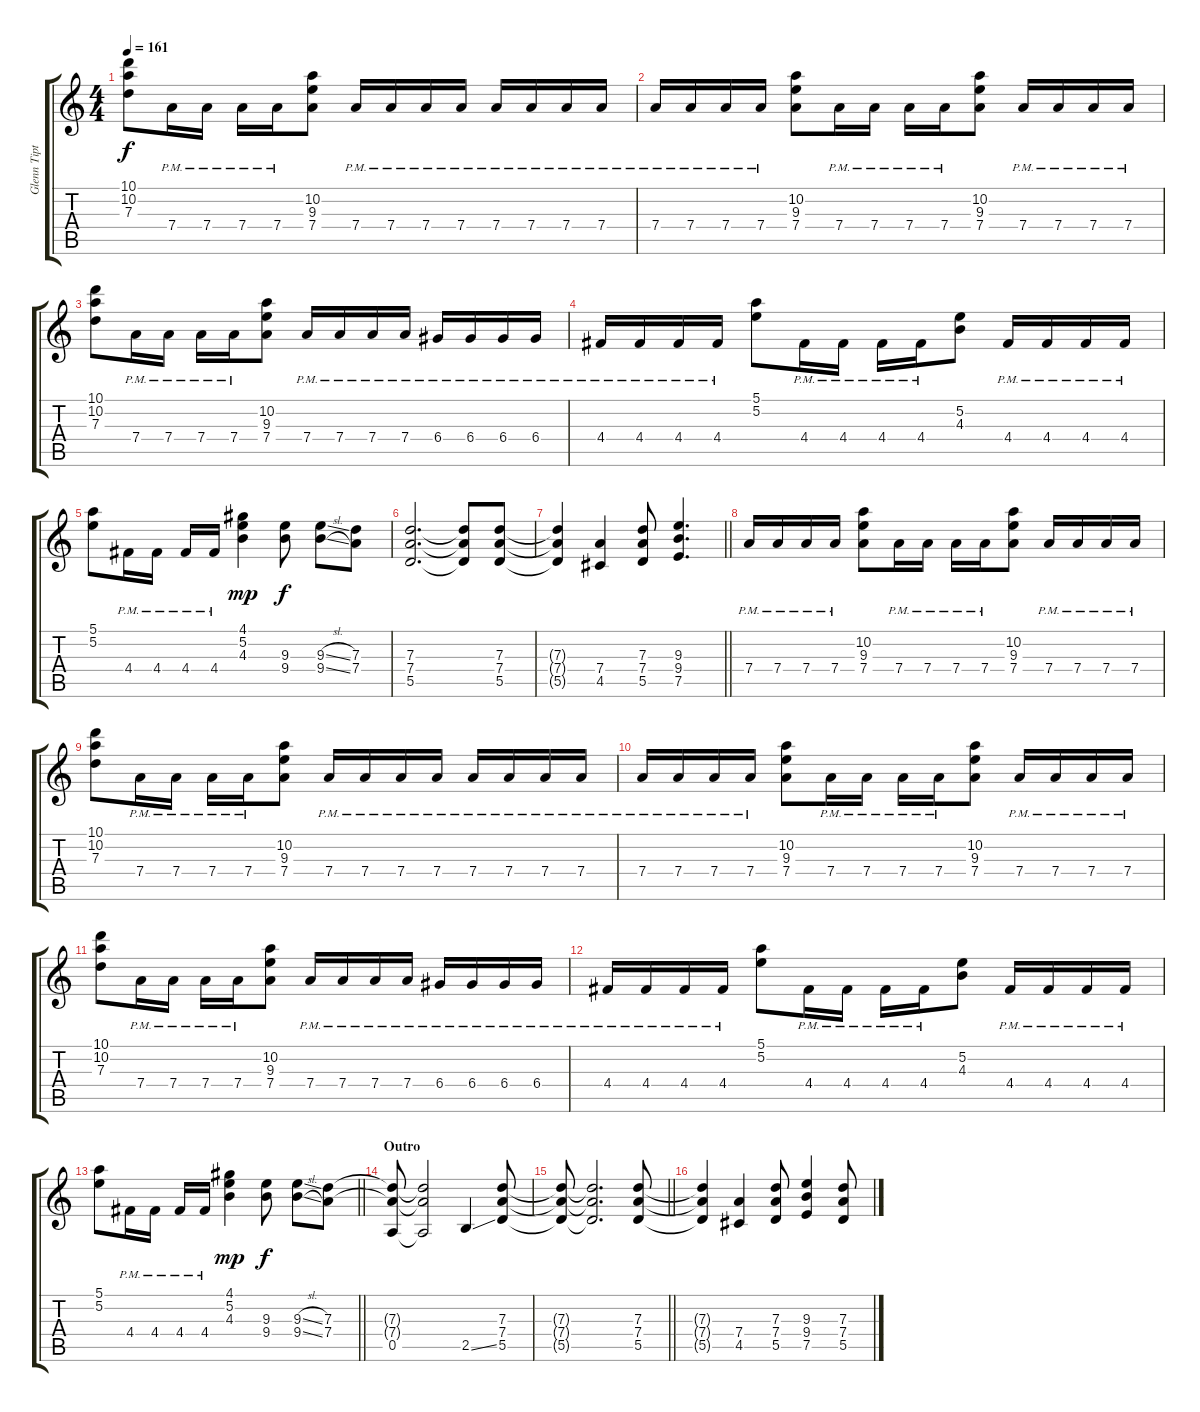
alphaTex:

\track ("Glenn Tipton" "Glenn Tipt") {instrument distortionguitar}
\staff {score tabs}
\tuning (E4 B3 G3 D3 A2 E2) {hide}
\ts (4 4)
\tempo 161
\clef g2
\ks c
(10.1 10.2 7.3).8{dy f} 7.4{pm}.16 7.4{pm}.16 7.4{pm}.16 7.4{pm}.16 (10.2 9.3 7.4).8 7.4{pm}.16 7.4{pm}.16 7.4{pm}.16 7.4{pm}.16 7.4{pm}.16 7.4{pm}.16 7.4{pm}.16 7.4{pm}.16 |
7.4{pm}.16 7.4{pm}.16 7.4{pm}.16 7.4{pm}.16 (10.2 9.3 7.4).8 7.4{pm}.16 7.4{pm}.16 7.4{pm}.16 7.4{pm}.16 (10.2 9.3 7.4).8 7.4{pm}.16 7.4{pm}.16 7.4{pm}.16 7.4{pm}.16 |
(10.1 10.2 7.3).8 7.4{pm}.16 7.4{pm}.16 7.4{pm}.16 7.4{pm}.16 (10.2 9.3 7.4).8 7.4{pm}.16 7.4{pm}.16 7.4{pm}.16 7.4{pm}.16 6.4{pm}.16 6.4{pm}.16 6.4{pm}.16 6.4{pm}.16 |
4.4{pm}.16 4.4{pm}.16 4.4{pm}.16 4.4{pm}.16 (5.1 5.2).8 4.4{pm}.16 4.4{pm}.16 4.4{pm}.16 4.4{pm}.16 (5.2 4.3).8 4.4{pm}.16 4.4{pm}.16 4.4{pm}.16 4.4{pm}.16 |
(5.1 5.2).8 4.4{pm}.16 4.4{pm}.16 4.4{pm}.16 4.4{pm}.16 (4.1 5.2 4.3).4{dy mp} (9.3 9.4).8{dy f} (9.3{sl} 9.4{sl}).8 (7.3 7.4).8 |
(7.3 7.4 5.5).2{d} (7.3{t} 7.4{t} 5.5{t}).8 (7.3 7.4 5.5).8 |
\barLineRight lightlight
(7.3{t} 7.4{t} 5.5{t}).4 (7.4 4.5).4 (7.3 7.4 5.5).8 (9.3 9.4 7.5).4{d} |
7.4{pm}.16 7.4{pm}.16 7.4{pm}.16 7.4{pm}.16 (10.2 9.3 7.4).8 7.4{pm}.16 7.4{pm}.16 7.4{pm}.16 7.4{pm}.16 (10.2 9.3 7.4).8 7.4{pm}.16 7.4{pm}.16 7.4{pm}.16 7.4{pm}.16 |
(10.1 10.2 7.3).8 7.4{pm}.16 7.4{pm}.16 7.4{pm}.16 7.4{pm}.16 (10.2 9.3 7.4).8 7.4{pm}.16 7.4{pm}.16 7.4{pm}.16 7.4{pm}.16 7.4{pm}.16 7.4{pm}.16 7.4{pm}.16 7.4{pm}.16 |
7.4{pm}.16 7.4{pm}.16 7.4{pm}.16 7.4{pm}.16 (10.2 9.3 7.4).8 7.4{pm}.16 7.4{pm}.16 7.4{pm}.16 7.4{pm}.16 (10.2 9.3 7.4).8 7.4{pm}.16 7.4{pm}.16 7.4{pm}.16 7.4{pm}.16 |
(10.1 10.2 7.3).8 7.4{pm}.16 7.4{pm}.16 7.4{pm}.16 7.4{pm}.16 (10.2 9.3 7.4).8 7.4{pm}.16 7.4{pm}.16 7.4{pm}.16 7.4{pm}.16 6.4{pm}.16 6.4{pm}.16 6.4{pm}.16 6.4{pm}.16 |
4.4{pm}.16 4.4{pm}.16 4.4{pm}.16 4.4{pm}.16 (5.1 5.2).8 4.4{pm}.16 4.4{pm}.16 4.4{pm}.16 4.4{pm}.16 (5.2 4.3).8 4.4{pm}.16 4.4{pm}.16 4.4{pm}.16 4.4{pm}.16 |
\barLineRight lightlight
(5.1 5.2).8 4.4{pm}.16 4.4{pm}.16 4.4{pm}.16 4.4{pm}.16 (4.1 5.2 4.3).4{dy mp} (9.3 9.4).8{dy f} (9.3{sl} 9.4{sl}).8 (7.3 7.4).8 |
\section ("" "Outro")
(7.3{t} 7.4{t} 0.5).8 (7.3{t} 7.4{t} 0.5{t}).2 2.5{ss}.4 (7.3 7.4 5.5).8 |
\barLineRight lightlight
(7.3{t} 7.4{t} 5.5{t}).8 (7.3{t} 7.4{t} 5.5{t}).2{d} (7.3 7.4 5.5).8 |
(7.3{t} 7.4{t} 5.5{t}).4 (7.4 4.5).4 (7.3 7.4 5.5).8 (9.3 9.4 7.5).4 (7.3 7.4 5.5).8
